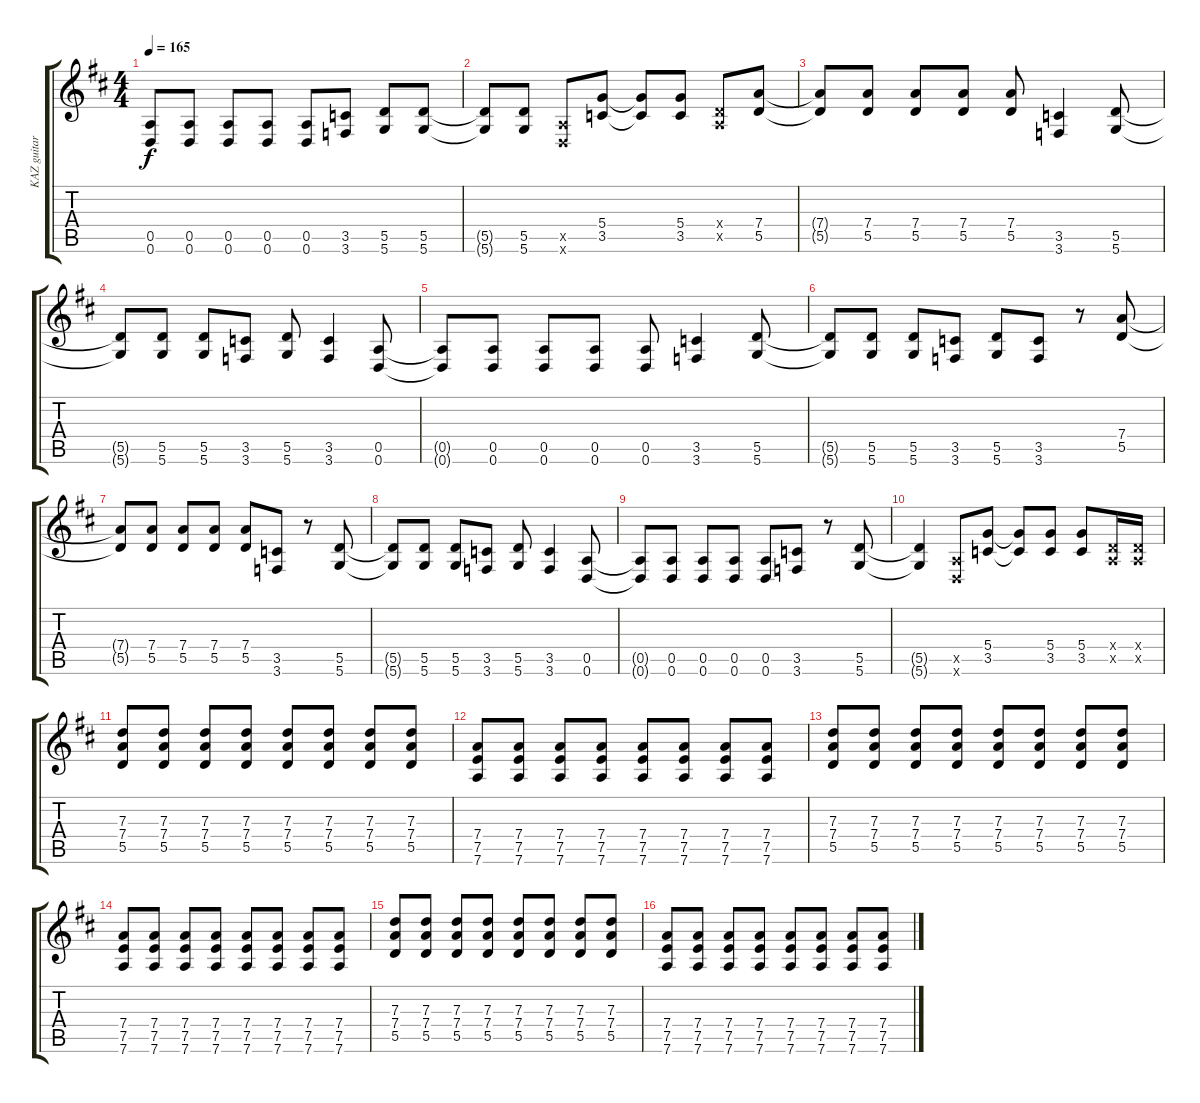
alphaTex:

\track ("KAZ guitar" "KAZ guitar") {instrument distortionguitar}
\staff {score tabs}
\tuning (E4 B3 G3 D3 A2 D2) {hide}
\ts (4 4)
\tempo 165
\clef g2
\ks d
(0.5{t} 0.6{t}).8{dy f} (0.5 0.6).8 (0.5 0.6).8 (0.5 0.6).8 (0.5 0.6).8 (3.5 3.6).8 (5.5 5.6).8 (5.5 5.6).8 |
(5.5{t} 5.6{t}).8 (5.5 5.6).8 (0.5{x} 0.6{x}).8 (5.4 3.5).8 (5.4{t} 3.5{t}).8 (5.4 3.5).8 (0.4{x} 0.5{x}).8 (7.4 5.5).8 |
(7.4{t} 5.5{t}).8 (7.4 5.5).8 (7.4 5.5).8 (7.4 5.5).8 (7.4 5.5).8 (3.5 3.6).4 (5.5 5.6).8 |
(5.5{t} 5.6{t}).8 (5.5 5.6).8 (5.5 5.6).8 (3.5 3.6).8 (5.5 5.6).8 (3.5 3.6).4 (0.5 0.6).8 |
(0.5{t} 0.6{t}).8 (0.5 0.6).8 (0.5 0.6).8 (0.5 0.6).8 (0.5 0.6).8 (3.5 3.6).4 (5.5 5.6).8 |
(5.5{t} 5.6{t}).8 (5.5 5.6).8 (5.5 5.6).8 (3.5 3.6).8 (5.5 5.6).8 (3.5 3.6).8 r.8 (7.4 5.5).8 |
(7.4{t} 5.5{t}).8 (7.4 5.5).8 (7.4 5.5).8 (7.4 5.5).8 (7.4 5.5).8 (3.5 3.6).8 r.8 (5.5 5.6).8 |
(5.5{t} 5.6{t}).8 (5.5 5.6).8 (5.5 5.6).8 (3.5 3.6).8 (5.5 5.6).8 (3.5 3.6).4 (0.5 0.6).8 |
(0.5{t} 0.6{t}).8 (0.5 0.6).8 (0.5 0.6).8 (0.5 0.6).8 (0.5 0.6).8 (3.5 3.6).8 r.8 (5.5 5.6).8 |
(5.5{t} 5.6{t}).4 (0.5{x} 0.6{x}).8 (5.4 3.5).8 (5.4{t} 3.5{t}).8 (5.4 3.5).8 (5.4 3.5).8 (0.4{x} 0.5{x}).16 (0.4{x} 0.5{x}).16 |
(7.3 7.4 5.5).8 (7.3 7.4 5.5).8 (7.3 7.4 5.5).8 (7.3 7.4 5.5).8 (7.3 7.4 5.5).8 (7.3 7.4 5.5).8 (7.3 7.4 5.5).8 (7.3 7.4 5.5).8 |
(7.4 7.5 7.6).8 (7.4 7.5 7.6).8 (7.4 7.5 7.6).8 (7.4 7.5 7.6).8 (7.4 7.5 7.6).8 (7.4 7.5 7.6).8 (7.4 7.5 7.6).8 (7.4 7.5 7.6).8 |
(7.3 7.4 5.5).8 (7.3 7.4 5.5).8 (7.3 7.4 5.5).8 (7.3 7.4 5.5).8 (7.3 7.4 5.5).8 (7.3 7.4 5.5).8 (7.3 7.4 5.5).8 (7.3 7.4 5.5).8 |
(7.4 7.5 7.6).8 (7.4 7.5 7.6).8 (7.4 7.5 7.6).8 (7.4 7.5 7.6).8 (7.4 7.5 7.6).8 (7.4 7.5 7.6).8 (7.4 7.5 7.6).8 (7.4 7.5 7.6).8 |
(7.3 7.4 5.5).8 (7.3 7.4 5.5).8 (7.3 7.4 5.5).8 (7.3 7.4 5.5).8 (7.3 7.4 5.5).8 (7.3 7.4 5.5).8 (7.3 7.4 5.5).8 (7.3 7.4 5.5).8 |
(7.4 7.5 7.6).8 (7.4 7.5 7.6).8 (7.4 7.5 7.6).8 (7.4 7.5 7.6).8 (7.4 7.5 7.6).8 (7.4 7.5 7.6).8 (7.4 7.5 7.6).8 (7.4 7.5 7.6).8
